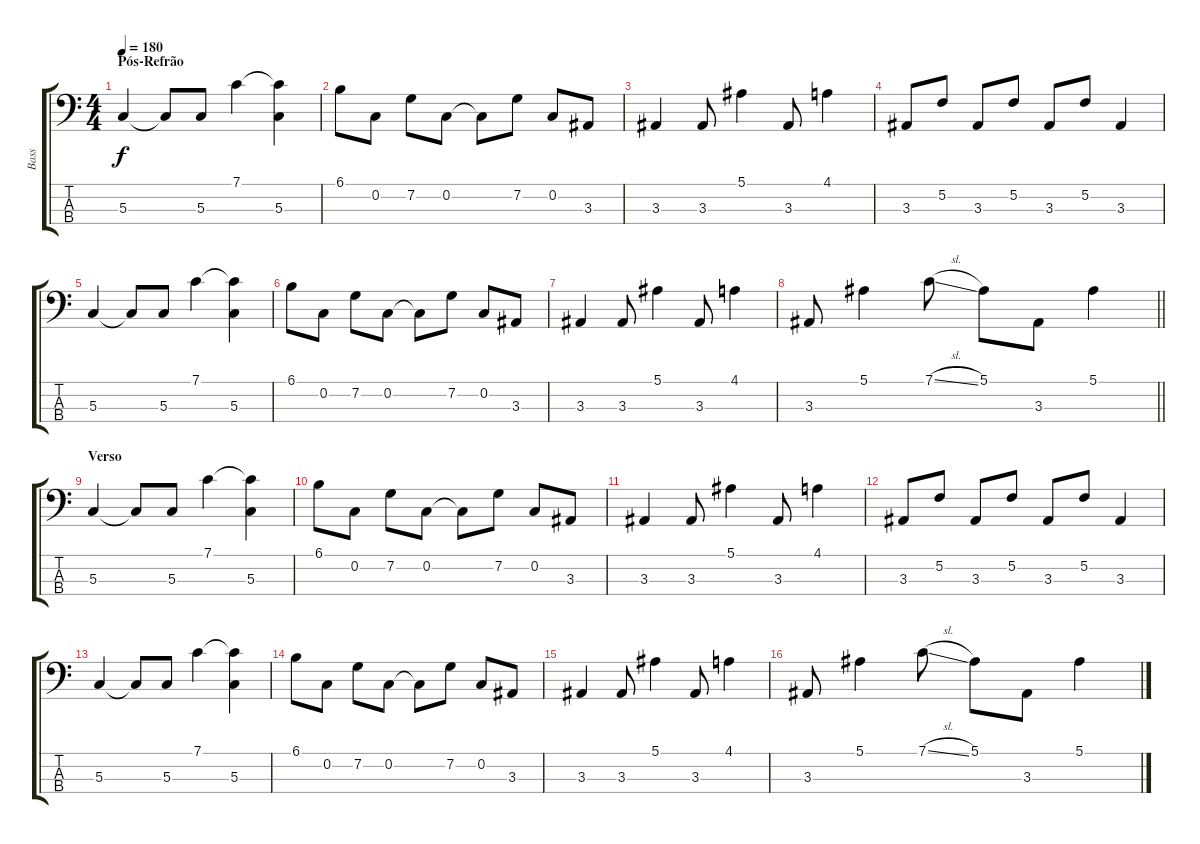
\track ("Bass" "Bass") {instrument electricbassfinger}
\staff {score tabs}
\tuning (F2 C2 G1 C1) {hide}
\ts (4 4)
\section ("" "Pós-Refrão")
\tempo 180
\clef f4
\ks c
5.3.4{dy f} 5.3{t}.8 5.3.8 7.1.4 (7.1{t} 5.3).4 |
6.1.8 0.2.8 7.2.8 0.2.8 0.2{t}.8 7.2.8 0.2.8 3.3.8 |
3.3.4 3.3.8 5.1.4 3.3.8 4.1.4 |
3.3.8 5.2.8 3.3.8 5.2.8 3.3.8 5.2.8 3.3.4 |
5.3.4 5.3{t}.8 5.3.8 7.1.4 (7.1{t} 5.3).4 |
6.1.8 0.2.8 7.2.8 0.2.8 0.2{t}.8 7.2.8 0.2.8 3.3.8 |
3.3.4 3.3.8 5.1.4 3.3.8 4.1.4 |
\barLineRight lightlight
3.3.8 5.1.4 7.1{sl}.8 5.1.8 3.3.8 5.1.4 |
\section ("" "Verso")
5.3.4 5.3{t}.8 5.3.8 7.1.4 (7.1{t} 5.3).4 |
6.1.8 0.2.8 7.2.8 0.2.8 0.2{t}.8 7.2.8 0.2.8 3.3.8 |
3.3.4 3.3.8 5.1.4 3.3.8 4.1.4 |
3.3.8 5.2.8 3.3.8 5.2.8 3.3.8 5.2.8 3.3.4 |
5.3.4 5.3{t}.8 5.3.8 7.1.4 (7.1{t} 5.3).4 |
6.1.8 0.2.8 7.2.8 0.2.8 0.2{t}.8 7.2.8 0.2.8 3.3.8 |
3.3.4 3.3.8 5.1.4 3.3.8 4.1.4 |
3.3.8 5.1.4 7.1{sl}.8 5.1.8 3.3.8 5.1.4
